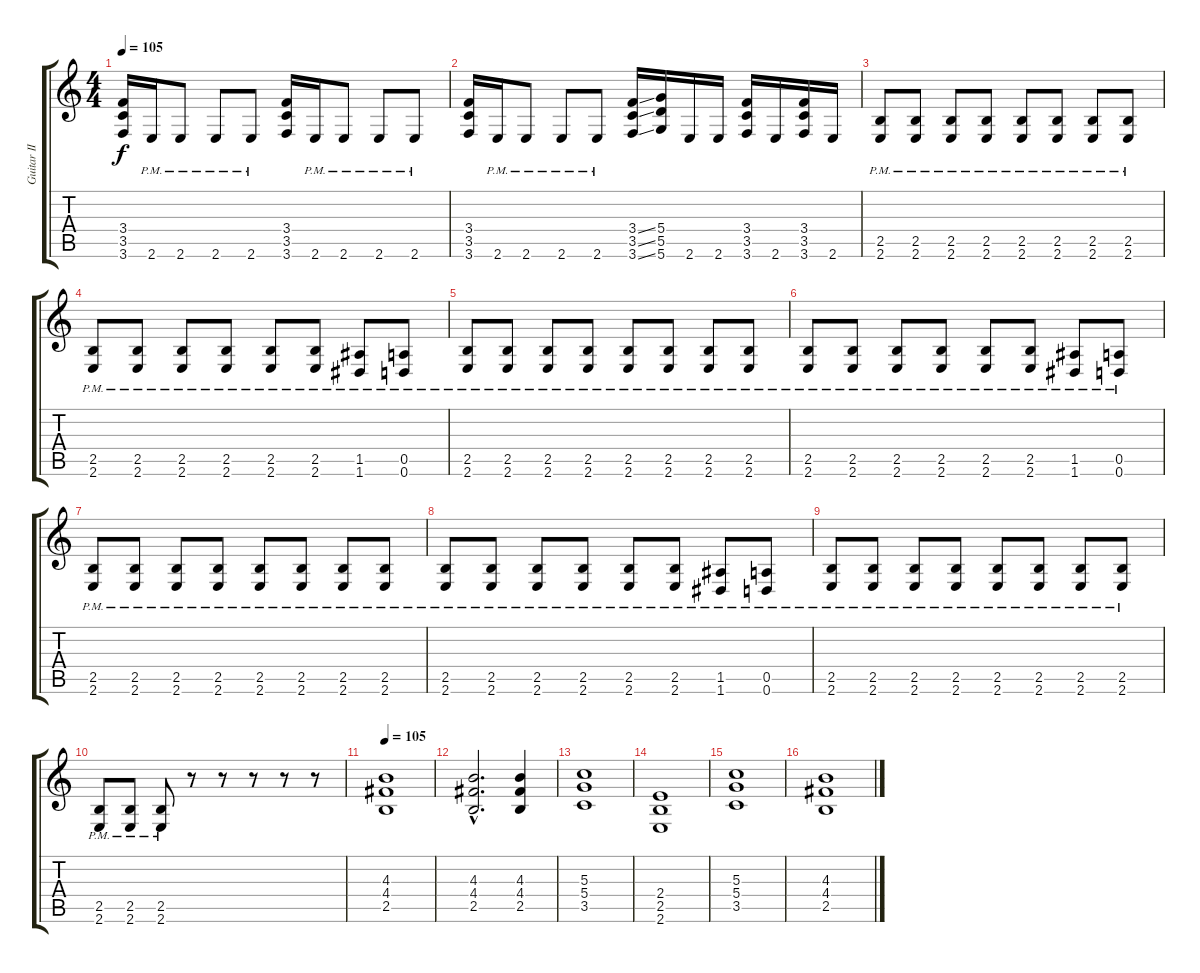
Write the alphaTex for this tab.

\track ("Guitar II - Paul Landers" "Guitar II ") {instrument distortionguitar}
\staff {score tabs}
\tuning (E4 B3 G3 D3 A2 D2) {hide}
\ts (4 4)
\tempo 105
\clef g2
\ks c
(3.4 3.5 3.6).16{dy f} 2.6{pm}.16 2.6{pm}.8 2.6{pm}.8 2.6{pm}.8 (3.4 3.5 3.6).16 2.6{pm}.16 2.6{pm}.8 2.6{pm}.8 2.6{pm}.8 |
(3.4 3.5 3.6).16 2.6{pm}.16 2.6{pm}.8 2.6{pm}.8 2.6{pm}.8 (3.4{ss} 3.5{ss} 3.6{ss}).16 (5.4 5.5 5.6).16 2.6.16 2.6.16 (3.4 3.5 3.6).16 2.6.16 (3.4 3.5 3.6).16 2.6.16 |
(2.5{pm} 2.6{pm}).8 (2.5{pm} 2.6{pm}).8 (2.5{pm} 2.6{pm}).8 (2.5{pm} 2.6{pm}).8 (2.5{pm} 2.6{pm}).8 (2.5{pm} 2.6{pm}).8 (2.5{pm} 2.6{pm}).8 (2.5{pm} 2.6{pm}).8 |
(2.5{pm} 2.6{pm}).8 (2.5{pm} 2.6{pm}).8 (2.5{pm} 2.6{pm}).8 (2.5{pm} 2.6{pm}).8 (2.5{pm} 2.6{pm}).8 (2.5{pm} 2.6{pm}).8 (1.5{pm} 1.6{pm}).8 (0.5{pm} 0.6{pm}).8 |
(2.5{pm} 2.6{pm}).8 (2.5{pm} 2.6{pm}).8 (2.5{pm} 2.6{pm}).8 (2.5{pm} 2.6{pm}).8 (2.5{pm} 2.6{pm}).8 (2.5{pm} 2.6{pm}).8 (2.5{pm} 2.6{pm}).8 (2.5{pm} 2.6{pm}).8 |
(2.5{pm} 2.6{pm}).8 (2.5{pm} 2.6{pm}).8 (2.5{pm} 2.6{pm}).8 (2.5{pm} 2.6{pm}).8 (2.5{pm} 2.6{pm}).8 (2.5{pm} 2.6{pm}).8 (1.5{pm} 1.6{pm}).8 (0.5{pm} 0.6{pm}).8 |
(2.5{pm} 2.6{pm}).8 (2.5{pm} 2.6{pm}).8 (2.5{pm} 2.6{pm}).8 (2.5{pm} 2.6{pm}).8 (2.5{pm} 2.6{pm}).8 (2.5{pm} 2.6{pm}).8 (2.5{pm} 2.6{pm}).8 (2.5{pm} 2.6{pm}).8 |
(2.5{pm} 2.6{pm}).8 (2.5{pm} 2.6{pm}).8 (2.5{pm} 2.6{pm}).8 (2.5{pm} 2.6{pm}).8 (2.5{pm} 2.6{pm}).8 (2.5{pm} 2.6{pm}).8 (1.5{pm} 1.6{pm}).8 (0.5{pm} 0.6{pm}).8 |
(2.5{pm} 2.6{pm}).8 (2.5{pm} 2.6{pm}).8 (2.5{pm} 2.6{pm}).8 (2.5{pm} 2.6{pm}).8 (2.5{pm} 2.6{pm}).8 (2.5{pm} 2.6{pm}).8 (2.5{pm} 2.6{pm}).8 (2.5{pm} 2.6{pm}).8 |
(2.5{pm} 2.6{pm}).8 (2.5{pm} 2.6{pm}).8 (2.5{pm} 2.6{pm}).8 r.8 r.8 r.8 r.8 r.8 |
\tempo 105
(4.3 4.4 2.5).1 |
(4.3{hac} 4.4{hac} 2.5{hac}).2{d} (4.3 4.4 2.5).4 |
(5.3 5.4 3.5).1 |
(2.4 2.5 2.6).1 |
(5.3 5.4 3.5).1 |
(4.3 4.4 2.5).1
